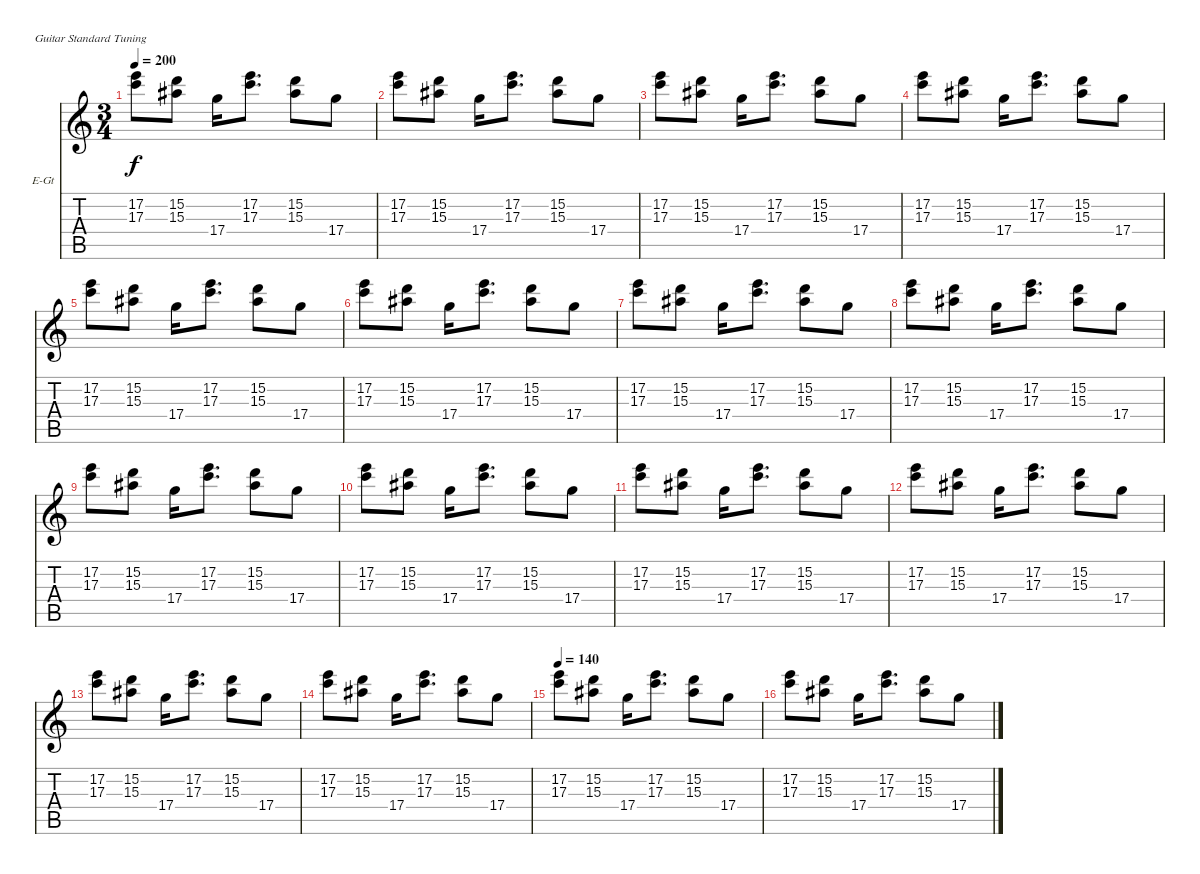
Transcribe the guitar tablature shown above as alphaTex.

\defaultSystemsLayout 4
\bracketExtendMode nobrackets
\firstSystemTrackNameOrientation horizontal
\otherSystemsTrackNameOrientation horizontal
\track ("Mike McCready (Drive)" "E-Gt") {instrument overdrivenguitar}
\staff {score tabs}
\tuning (E4 B3 G3 D3 A2 E2)
\ts (3 4)
\tempo 200
\clef g2
\ks c
(17.2 17.3).8{dy f} (15.2 15.3).8 17.4.16 (17.2 17.3).8{d} (15.2 15.3).8 17.4.8 |
(17.2 17.3).8 (15.2 15.3).8 17.4.16 (17.2 17.3).8{d} (15.2 15.3).8 17.4.8 |
(17.2 17.3).8 (15.2 15.3).8 17.4.16 (17.2 17.3).8{d} (15.2 15.3).8 17.4.8 |
(17.2 17.3).8 (15.2 15.3).8 17.4.16 (17.2 17.3).8{d} (15.2 15.3).8 17.4.8 |
(17.2 17.3).8 (15.2 15.3).8 17.4.16 (17.2 17.3).8{d} (15.2 15.3).8 17.4.8 |
(17.2 17.3).8 (15.2 15.3).8 17.4.16 (17.2 17.3).8{d} (15.2 15.3).8 17.4.8 |
(17.2 17.3).8 (15.2 15.3).8 17.4.16 (17.2 17.3).8{d} (15.2 15.3).8 17.4.8 |
(17.2 17.3).8 (15.2 15.3).8 17.4.16 (17.2 17.3).8{d} (15.2 15.3).8 17.4.8 |
(17.2 17.3).8 (15.2 15.3).8 17.4.16 (17.2 17.3).8{d} (15.2 15.3).8 17.4.8 |
(17.2 17.3).8 (15.2 15.3).8 17.4.16 (17.2 17.3).8{d} (15.2 15.3).8 17.4.8 |
(17.2 17.3).8 (15.2 15.3).8 17.4.16 (17.2 17.3).8{d} (15.2 15.3).8 17.4.8 |
(17.2 17.3).8 (15.2 15.3).8 17.4.16 (17.2 17.3).8{d} (15.2 15.3).8 17.4.8 |
(17.2 17.3).8 (15.2 15.3).8 17.4.16 (17.2 17.3).8{d} (15.2 15.3).8 17.4.8 |
(17.2 17.3).8 (15.2 15.3).8 17.4.16 (17.2 17.3).8{d} (15.2 15.3).8 17.4.8 |
\tempo 140
(17.2 17.3).8 (15.2 15.3).8 17.4.16 (17.2 17.3).8{d} (15.2 15.3).8 17.4.8 |
(17.2 17.3).8 (15.2 15.3).8 17.4.16 (17.2 17.3).8{d} (15.2 15.3).8 17.4.8
